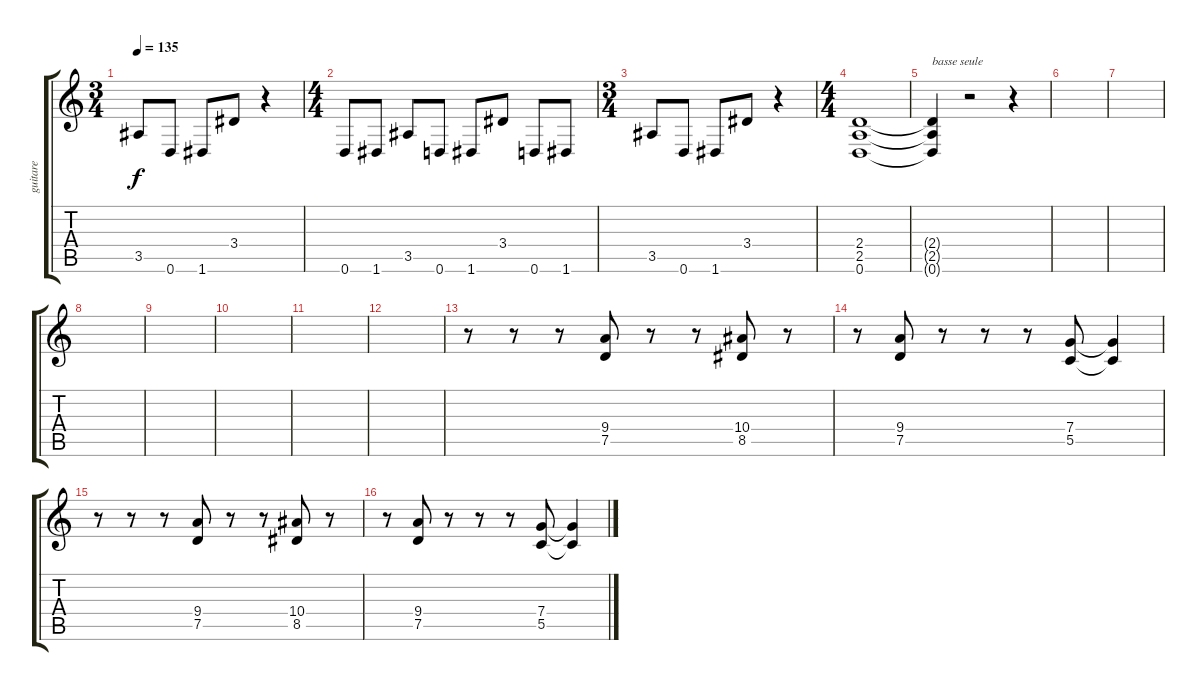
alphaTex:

\track ("guitare" "guitare") {instrument distortionguitar}
\staff {score tabs}
\tuning (D4 A3 F3 C3 G2 D2) {hide}
\ts (3 4)
\tempo 135
\clef g2
\ks c
3.5.8{dy f} 0.6.8 1.6.8 3.4.8 r.4 |
\ts (4 4)
0.6.8 1.6.8 3.5.8 0.6.8 1.6.8 3.4.8 0.6.8 1.6.8 |
\ts (3 4)
3.5.8 0.6.8 1.6.8 3.4.8 r.4 |
\ts (4 4)
(2.4 2.5 0.6).1 |
(2.4{t} 2.5{t} 0.6{t}).4{txt "basse seule"} r.2 r.4 |
|
|
|
|
|
|
|
r.8 r.8 r.8 (9.4 7.5).8 r.8 r.8 (10.4 8.5).8 r.8 |
r.8 (9.4 7.5).8 r.8 r.8 r.8 (7.4 5.5).8 (7.4{t} 5.5{t}).4 |
r.8 r.8 r.8 (9.4 7.5).8 r.8 r.8 (10.4 8.5).8 r.8 |
r.8 (9.4 7.5).8 r.8 r.8 r.8 (7.4 5.5).8 (7.4{t} 5.5{t}).4
